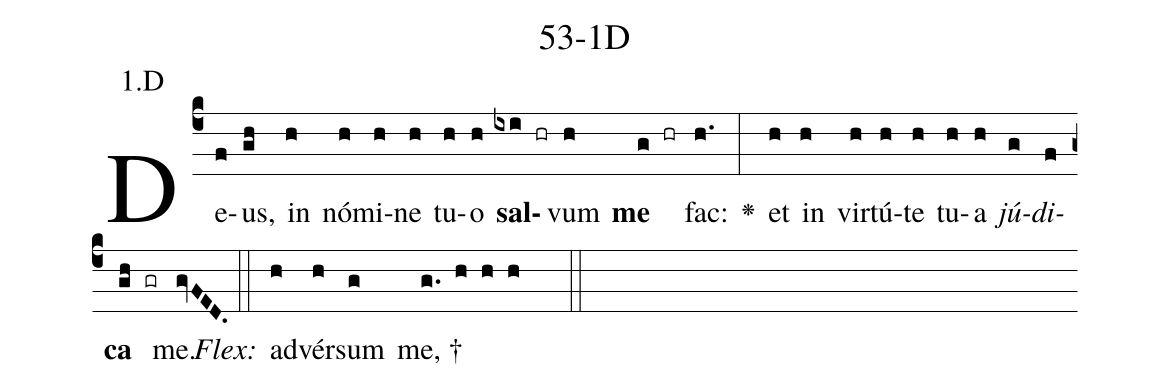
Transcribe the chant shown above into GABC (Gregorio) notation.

name: 53-1D;
annotation: 1.D;
%%
(c4)De(f)us,(gh) in(h) nó(h)mi(h)ne(h) tu(h)o(h) <b>sal</b>(ixi hr)vum(h) <b>me</b>(g hr) fac:(h.) <v>\greheightstar</v>(:) et(h) in(h) vir(h)tú(h)te(h) tu(h)a(h) <i>jú</i>(g)<i>di</i>(f)<b>ca</b>(gh gr) me.(gvFED.) (::)
<i>Flex:</i>()  ad(h)vér(h)sum(g) me, †(g. h h h  ::)

%E(h) u(h) o(g) u(f) a(gh) e.(gvFED.) (::)
